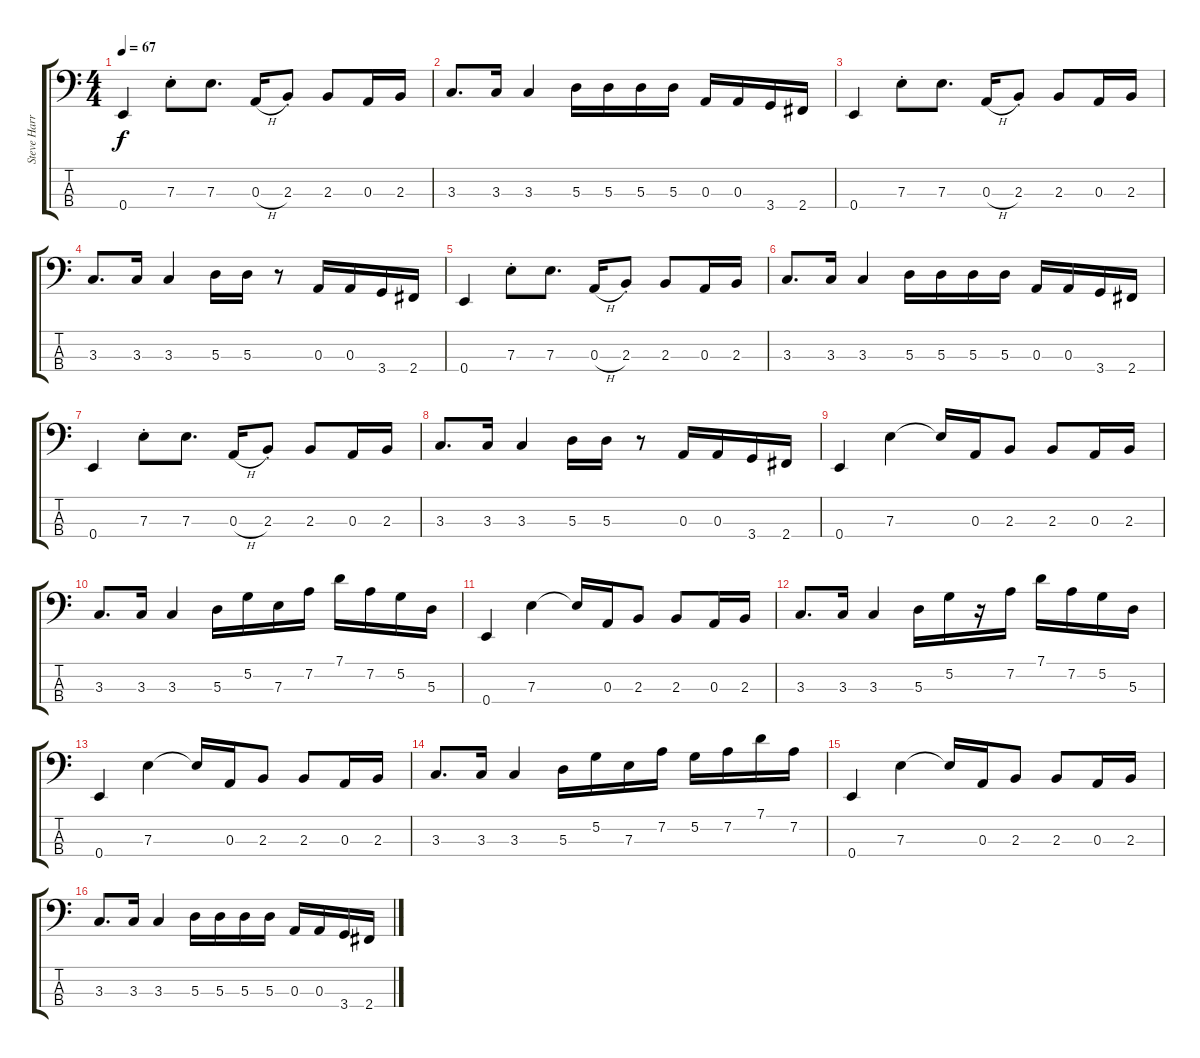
\track ("Steve Harris - Bass" "Steve Harr") {instrument electricbassfinger}
\staff {score tabs}
\tuning (G2 D2 A1 E1) {hide}
\ts (4 4)
\tempo 67
\clef f4
\ks c
0.4.4{dy f} 7.3{st}.8 7.3.8{d} 0.3{h}.16 2.3{st}.8 2.3.8 0.3.16 2.3.16 |
3.3.8{d} 3.3.16 3.3.4 5.3.16 5.3.16 5.3.16 5.3.16 0.3.16 0.3.16 3.4.16 2.4.16 |
0.4.4 7.3{st}.8 7.3.8{d} 0.3{h}.16 2.3{st}.8 2.3.8 0.3.16 2.3.16 |
3.3.8{d} 3.3.16 3.3.4 5.3.16 5.3.16 r.8 0.3.16 0.3.16 3.4.16 2.4.16 |
0.4.4 7.3{st}.8 7.3.8{d} 0.3{h}.16 2.3{st}.8 2.3.8 0.3.16 2.3.16 |
3.3.8{d} 3.3.16 3.3.4 5.3.16 5.3.16 5.3.16 5.3.16 0.3.16 0.3.16 3.4.16 2.4.16 |
0.4.4 7.3{st}.8 7.3.8{d} 0.3{h}.16 2.3{st}.8 2.3.8 0.3.16 2.3.16 |
3.3.8{d} 3.3.16 3.3.4 5.3.16 5.3.16 r.8 0.3.16 0.3.16 3.4.16 2.4.16 |
0.4.4 7.3.4 7.3{t}.16 0.3.16 2.3.8 2.3.8 0.3.16 2.3.16 |
3.3.8{d} 3.3.16 3.3.4 5.3.16 5.2.16 7.3.16 7.2.16 7.1.16 7.2.16 5.2.16 5.3.16 |
0.4.4 7.3.4 7.3{t}.16 0.3.16 2.3.8 2.3.8 0.3.16 2.3.16 |
3.3.8{d} 3.3.16 3.3.4 5.3.16 5.2.16 r.16 7.2.16 7.1.16 7.2.16 5.2.16 5.3.16 |
0.4.4 7.3.4 7.3{t}.16 0.3.16 2.3.8 2.3.8 0.3.16 2.3.16 |
3.3.8{d} 3.3.16 3.3.4 5.3.16 5.2.16 7.3.16 7.2.16 5.2.16 7.2.16 7.1.16 7.2.16 |
0.4.4 7.3.4 7.3{t}.16 0.3.16 2.3.8 2.3.8 0.3.16 2.3.16 |
3.3.8{d} 3.3.16 3.3.4 5.3.16 5.3.16 5.3.16 5.3.16 0.3.16 0.3.16 3.4.16 2.4.16
